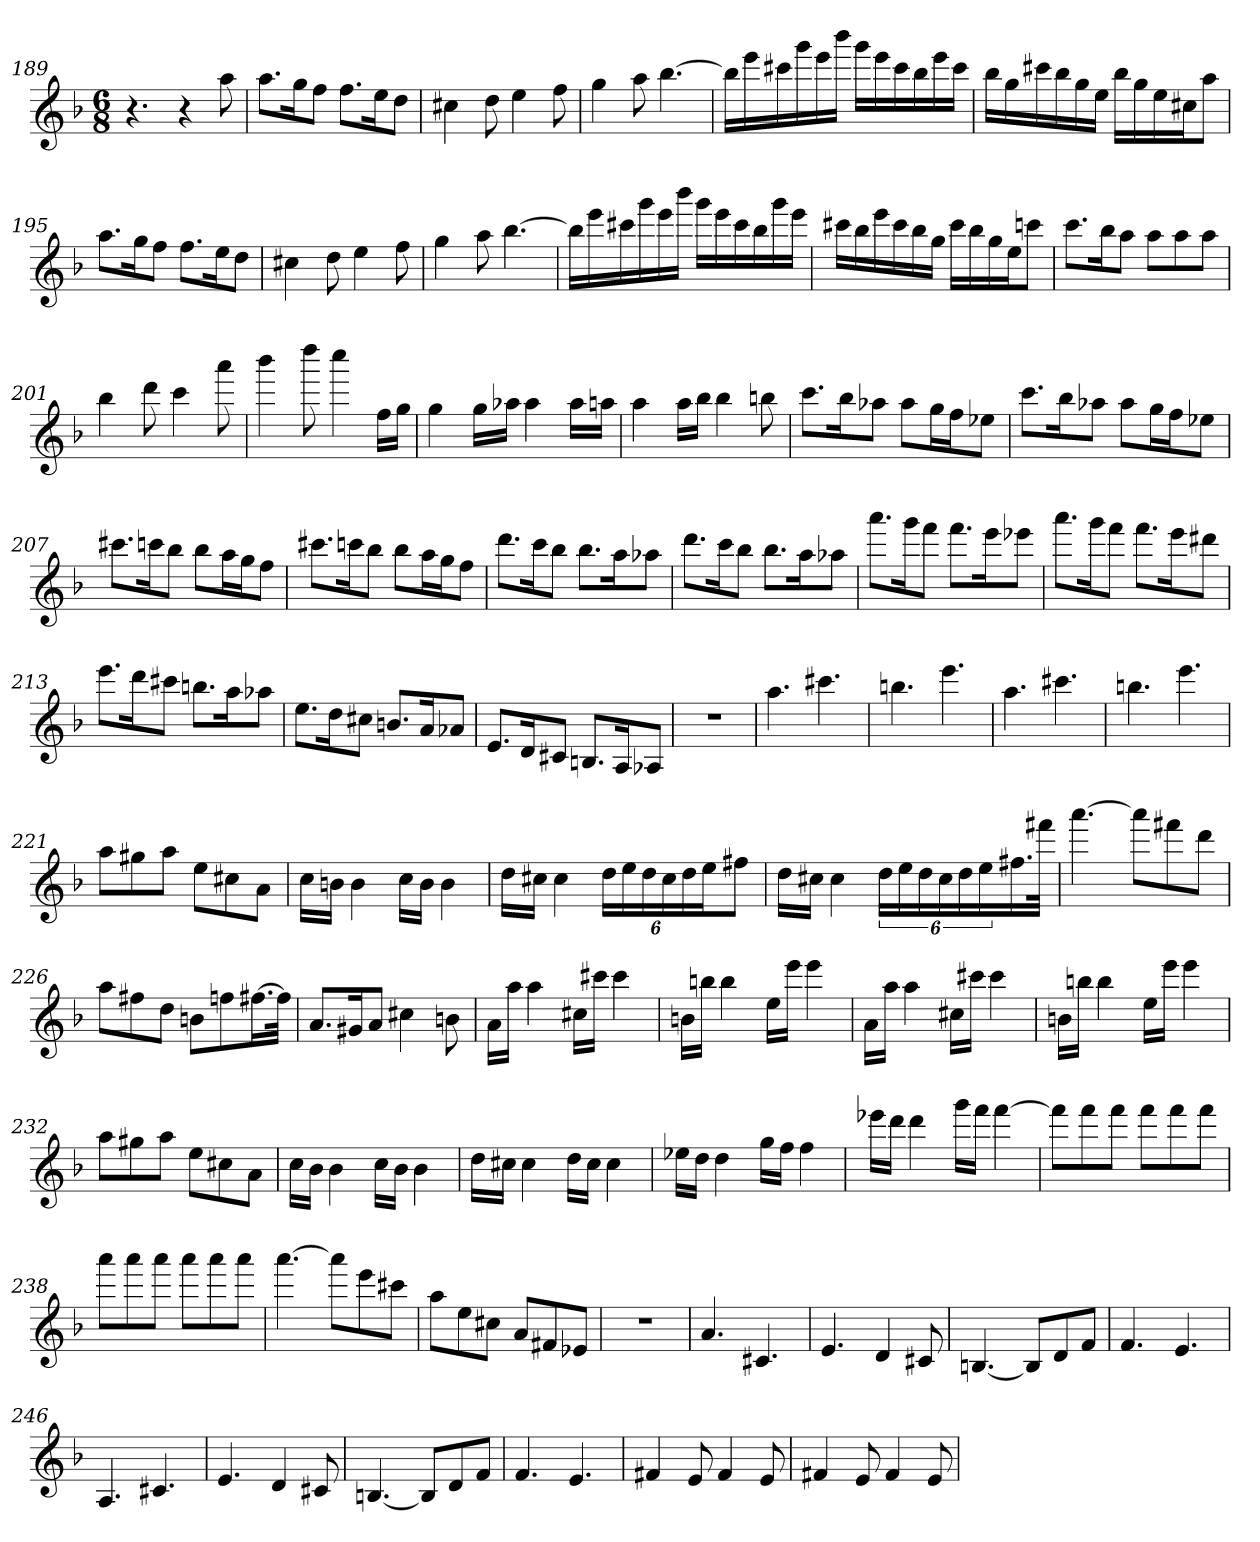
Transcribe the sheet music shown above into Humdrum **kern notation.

**kern
*part1
*staff1
*clefG2
*k[b-]
*F:
*M6/8
=189
4.r
4r
8aa
=190
8.aa\L
16gg\K
8ff\J
8.ff\L
16ee\K
8dd\J
=191
4cc#X
8dd
4ee
8ff
=192
4gg
8aa
[4.bb-
=193
16bb-\LL]
16eee\
16ccc#X\
16ggg\
16eee\
16bbb-\JJ
16ggg\LL
16eee\
16ccc#\
16bb-\
16eee\
16ccc#\JJ
=194
16bb-\LL
16gg\
16ccc#X\
16bb-\
16gg\
16ee\JJ
16bb-\LL
16gg\
16ee\
16cc#X\J
8aa\J
=195
8.aa\L
16gg\K
8ff\J
8.ff\L
16ee\K
8dd\J
=196
4cc#X
8dd
4ee
8ff
=197
4gg
8aa
[4.bb-
=198
16bb-\LL]
16eee\
16ccc#X\
16ggg\
16eee\
16bbb-\JJ
16ggg\LL
16eee\
16ccc#\
16bb-\
16ggg\
16eee\JJ
=199
16ccc#X\LL
16bb-\
16eee\
16ccc#\
16bb-\
16gg\JJ
16ccc#\LL
16bb-\
16gg\
16ee\J
8cccn\J
=200
8.ccc\L
16bb-\K
8aa\J
8aa\L
8aa\
8aa\J
=201
4bb-
8ddd
4ccc
8aaa
=202
4bbb-
8dddd
4cccc
16ff\LL
16gg\JJ
=203
4gg
16gg\LL
16aa-X\JJ
4aa-
16aa-\LL
16aan\JJ
=204
4aa
16aa\LL
16bb-\JJ
4bb-
8bbn
=205
8.ccc\L
16bb-\K
8aa-X\J
8aa-\L
16gg\L
16ff\J
8ee-X\J
=206
8.ccc\L
16bb-\K
8aa-X\J
8aa-\L
16gg\L
16ff\J
8ee-X\J
=207
8.ccc#X\L
16cccn\K
8bb-\J
8bb-\L
16aa\L
16gg\J
8ff\J
=208
8.ccc#X\L
16cccn\K
8bb-\J
8bb-\L
16aa\L
16gg\J
8ff\J
=209
8.ddd\L
16ccc\K
8bb-\J
8.bb-\L
16aa\K
8aa-X\J
=210
8.ddd\L
16ccc\K
8bb-\J
8.bb-\L
16aa\K
8aa-X\J
=211
8.aaa\L
16ggg\K
8fff\J
8.fff\L
16eee\K
8eee-X\J
=212
8.aaa\L
16ggg\K
8fff\J
8.fff\L
16eee\K
8ddd#X\J
=213
8.eee\L
16ddd\K
8ccc#X\J
8.bbn\L
16aa\K
8aa-X\J
=214
8.ee\L
16dd\K
8cc#X\J
8.bn/L
16a/K
8a-X/J
=215
8.e/L
16d/K
8c#X/J
8.Bn/L
16A/K
8A-X/J
=216
2.r
=217
4.aa
4.ccc#X
=218
4.bbn
4.eee
=219
4.aa
4.ccc#X
=220
4.bbn
4.eee
=221
8aa\L
8gg#X\
8aa\J
8ee\L
8cc#X\
8a\J
=222
16cc\LL
16bn\JJ
4b
16cc\LL
16b\JJ
4b
=223
16dd\LL
16cc#X\JJ
4cc#
24dd\LL
24ee\
24dd\
24cc#\
24dd\
24ee\J
8ff#X\J
=224
16dd\LL
16cc#X\JJ
4cc#
24dd\LL
24ee\
24dd\
24cc#\
24dd\
24ee\
16.ff#X\
32fff#X\JJk
=225
[4.aaa
8aaa\L]
8fff#X\
8ddd\J
=226
8aa\L
8ff#X\
8dd\J
8bn\L
8ffn\
[16.ff#X\L
32ff#\JJk]
=227
8.a/L
16g#X/K
8a/J
4cc#X
8bn
=228
16a\LL
16aa\JJ
4aa
16cc#X\LL
16ccc#X\JJ
4ccc#
=229
16bn\LL
16bbn\JJ
4bb
16ee\LL
16eee\JJ
4eee
=230
16a\LL
16aa\JJ
4aa
16cc#X\LL
16ccc#X\JJ
4ccc#
=231
16bn\LL
16bbn\JJ
4bb
16ee\LL
16eee\JJ
4eee
=232
8aa\L
8gg#X\
8aa\J
8ee\L
8cc#X\
8a\J
=233
16cc\LL
16b-\JJ
4b-
16cc\LL
16b-\JJ
4b-
=234
16dd\LL
16cc#X\JJ
4cc#
16dd\LL
16cc#\JJ
4cc#
=235
16ee-X\LL
16dd\JJ
4dd
16gg\LL
16ff\JJ
4ff
=236
16eee-X\LL
16ddd\JJ
4ddd
16ggg\LL
16fff\JJ
[4fff
=237
8fff\L]
8fff\
8fff\J
8fff\L
8fff\
8fff\J
=238
8aaa\L
8aaa\
8aaa\J
8aaa\L
8aaa\
8aaa\J
=239
[4.aaa
8aaa\L]
8eee\
8ccc#X\J
=240
8aa\L
8ee\
8cc#X\J
8a/L
8f#X/
8e-X/J
=241
2.r
=242
4.a
4.c#X
=243
4.e
4d
8c#X
=244
[4.Bn
8B/L]
8d/
8f/J
=245
4.f
4.e
=246
4.A
4.c#X
=247
4.e
4d
8c#X
=248
[4.Bn
8B/L]
8d/
8f/J
=249
4.f
4.e
=250
4f#X
8e
4f#
8e
=251
4f#X
8e
4f#
8e
=
*-
